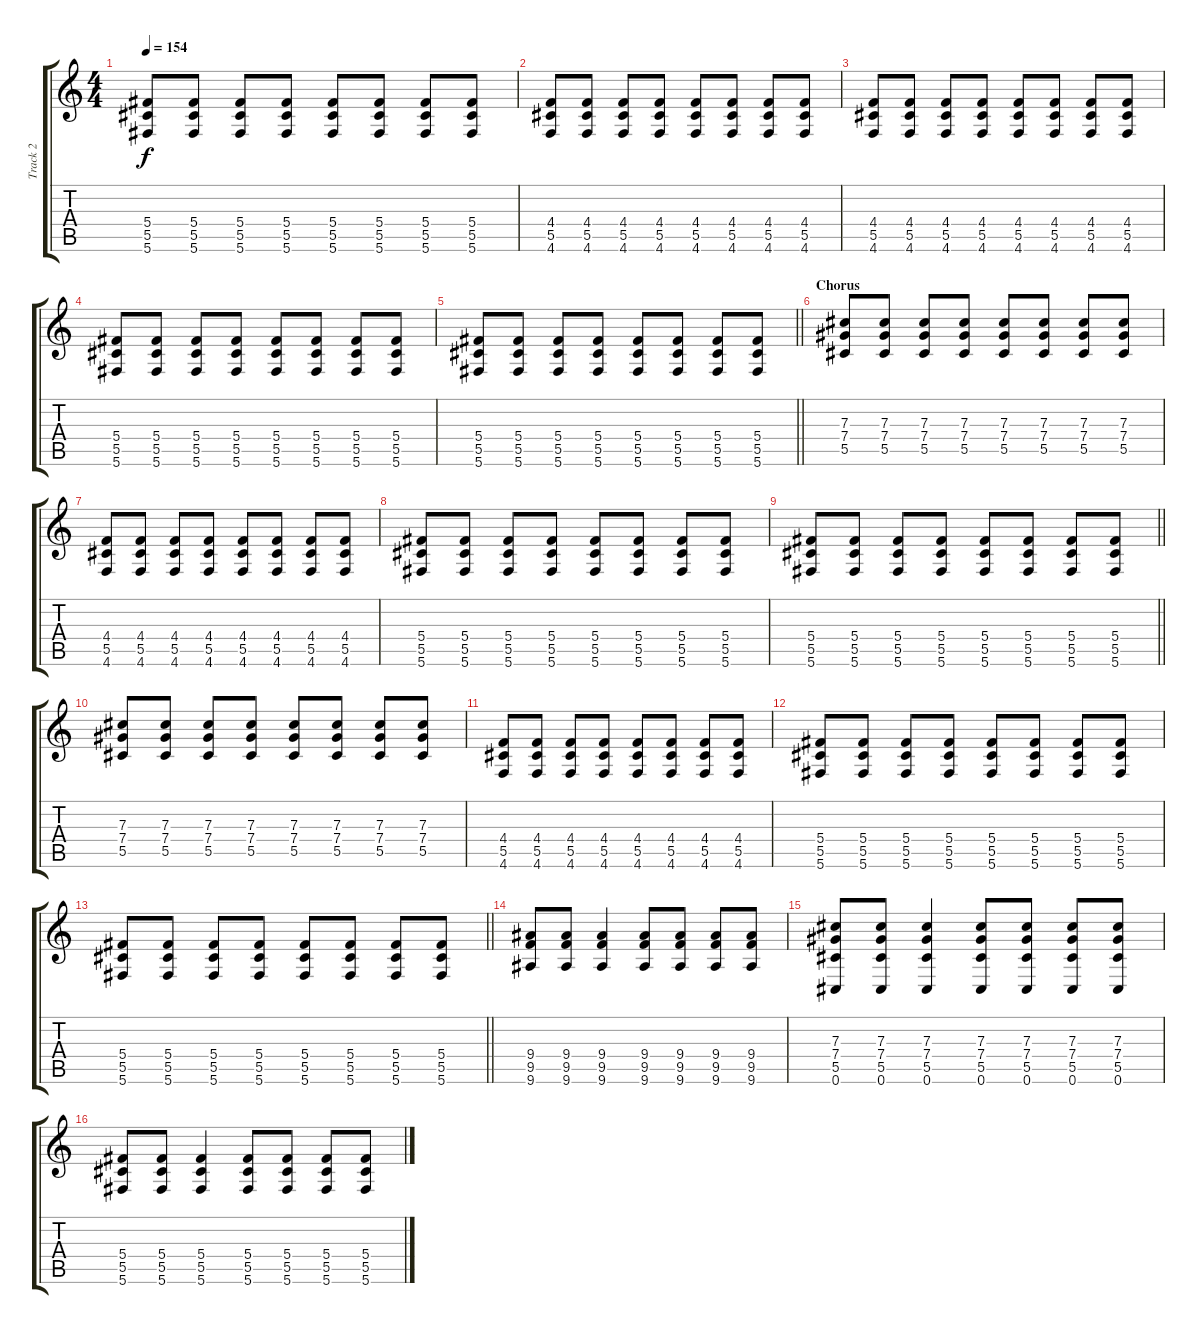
\track ("Track 2" "Track 2") {instrument overdrivenguitar}
\staff {score tabs}
\tuning (Eb4 Bb3 Gb3 Db3 Ab2 Db2) {hide}
\ts (4 4)
\tempo 154
\clef g2
\ks c
(5.4 5.5 5.6).8{dy f} (5.4 5.5 5.6).8 (5.4 5.5 5.6).8 (5.4 5.5 5.6).8 (5.4 5.5 5.6).8 (5.4 5.5 5.6).8 (5.4 5.5 5.6).8 (5.4 5.5 5.6).8 |
(4.4 5.5 4.6).8 (4.4 5.5 4.6).8 (4.4 5.5 4.6).8 (4.4 5.5 4.6).8 (4.4 5.5 4.6).8 (4.4 5.5 4.6).8 (4.4 5.5 4.6).8 (4.4 5.5 4.6).8 |
(4.4 5.5 4.6).8 (4.4 5.5 4.6).8 (4.4 5.5 4.6).8 (4.4 5.5 4.6).8 (4.4 5.5 4.6).8 (4.4 5.5 4.6).8 (4.4 5.5 4.6).8 (4.4 5.5 4.6).8 |
(5.4 5.5 5.6).8 (5.4 5.5 5.6).8 (5.4 5.5 5.6).8 (5.4 5.5 5.6).8 (5.4 5.5 5.6).8 (5.4 5.5 5.6).8 (5.4 5.5 5.6).8 (5.4 5.5 5.6).8 |
\barLineRight lightlight
(5.4 5.5 5.6).8 (5.4 5.5 5.6).8 (5.4 5.5 5.6).8 (5.4 5.5 5.6).8 (5.4 5.5 5.6).8 (5.4 5.5 5.6).8 (5.4 5.5 5.6).8 (5.4 5.5 5.6).8 |
\section ("" "Chorus")
(7.3 7.4 5.5).8 (7.3 7.4 5.5).8 (7.3 7.4 5.5).8 (7.3 7.4 5.5).8 (7.3 7.4 5.5).8 (7.3 7.4 5.5).8 (7.3 7.4 5.5).8 (7.3 7.4 5.5).8 |
(4.4 5.5 4.6).8 (4.4 5.5 4.6).8 (4.4 5.5 4.6).8 (4.4 5.5 4.6).8 (4.4 5.5 4.6).8 (4.4 5.5 4.6).8 (4.4 5.5 4.6).8 (4.4 5.5 4.6).8 |
(5.4 5.5 5.6).8 (5.4 5.5 5.6).8 (5.4 5.5 5.6).8 (5.4 5.5 5.6).8 (5.4 5.5 5.6).8 (5.4 5.5 5.6).8 (5.4 5.5 5.6).8 (5.4 5.5 5.6).8 |
\barLineRight lightlight
(5.4 5.5 5.6).8 (5.4 5.5 5.6).8 (5.4 5.5 5.6).8 (5.4 5.5 5.6).8 (5.4 5.5 5.6).8 (5.4 5.5 5.6).8 (5.4 5.5 5.6).8 (5.4 5.5 5.6).8 |
(7.3 7.4 5.5).8 (7.3 7.4 5.5).8 (7.3 7.4 5.5).8 (7.3 7.4 5.5).8 (7.3 7.4 5.5).8 (7.3 7.4 5.5).8 (7.3 7.4 5.5).8 (7.3 7.4 5.5).8 |
(4.4 5.5 4.6).8 (4.4 5.5 4.6).8 (4.4 5.5 4.6).8 (4.4 5.5 4.6).8 (4.4 5.5 4.6).8 (4.4 5.5 4.6).8 (4.4 5.5 4.6).8 (4.4 5.5 4.6).8 |
(5.4 5.5 5.6).8 (5.4 5.5 5.6).8 (5.4 5.5 5.6).8 (5.4 5.5 5.6).8 (5.4 5.5 5.6).8 (5.4 5.5 5.6).8 (5.4 5.5 5.6).8 (5.4 5.5 5.6).8 |
\barLineRight lightlight
(5.4 5.5 5.6).8 (5.4 5.5 5.6).8 (5.4 5.5 5.6).8 (5.4 5.5 5.6).8 (5.4 5.5 5.6).8 (5.4 5.5 5.6).8 (5.4 5.5 5.6).8 (5.4 5.5 5.6).8 |
(9.4 9.5 9.6).8 (9.4 9.5 9.6).8 (9.4 9.5 9.6).4 (9.4 9.5 9.6).8 (9.4 9.5 9.6).8 (9.4 9.5 9.6).8 (9.4 9.5 9.6).8 |
(7.3 7.4 5.5 0.6).8 (7.3 7.4 5.5 0.6).8 (7.3 7.4 5.5 0.6).4 (7.3 7.4 5.5 0.6).8 (7.3 7.4 5.5 0.6).8 (7.3 7.4 5.5 0.6).8 (7.3 7.4 5.5 0.6).8 |
(5.4 5.5 5.6).8 (5.4 5.5 5.6).8 (5.4 5.5 5.6).4 (5.4 5.5 5.6).8 (5.4 5.5 5.6).8 (5.4 5.5 5.6).8 (5.4 5.5 5.6).8
